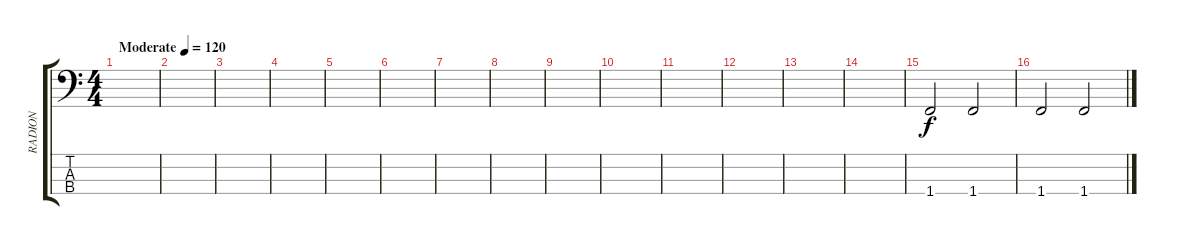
\track ("RADION" "RADION") {instrument electricbasspick}
\staff {score tabs}
\tuning (G2 D2 A1 E1) {hide}
\ts (4 4)
\tempo (120 "Moderate")
\clef f4
\ks c
|
|
|
|
|
|
|
|
|
|
|
|
|
|
1.4.2 1.4.2 |
1.4.2 1.4.2
